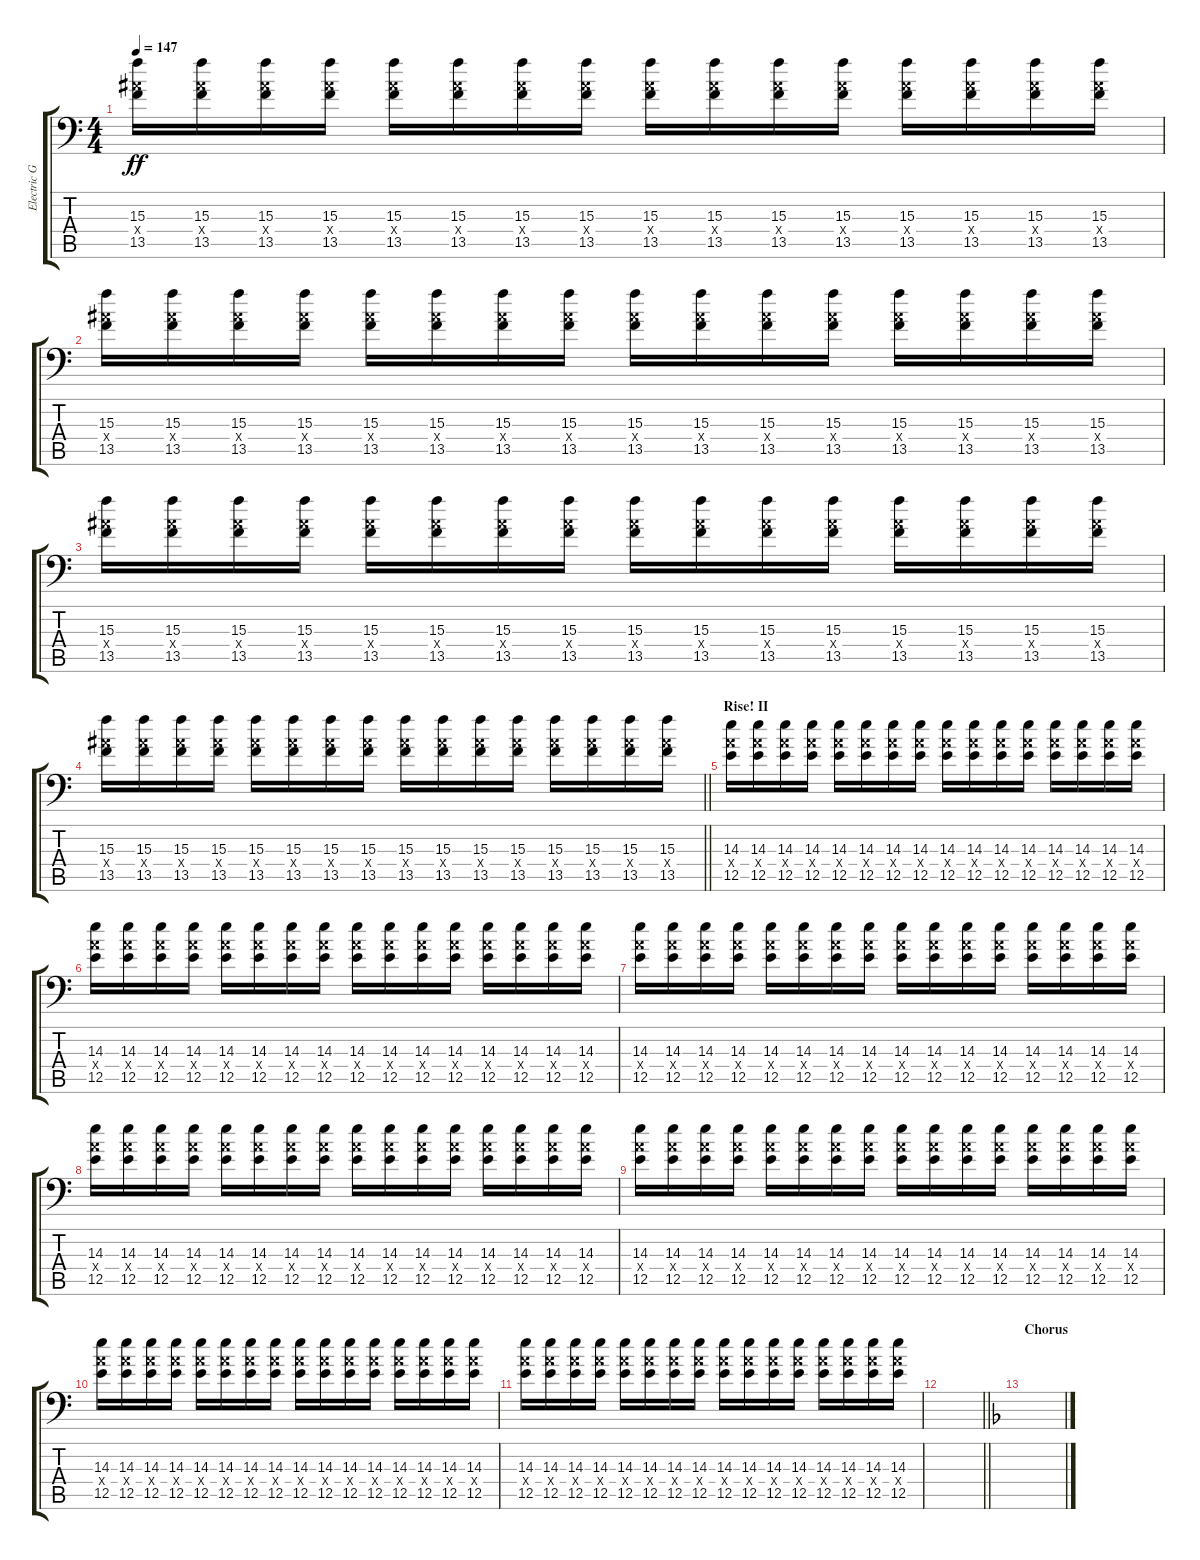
\track ("Electric Guitar 4" "Electric G") {instrument electricguitarjazz}
\staff {score tabs}
\tuning (A3 Gb3 D3 A2 E2 A1) {hide}
\ts (4 4)
\tempo 147
\clef f4
\ks aminor
(15.3 13.4{x} 13.5).16{dy ff} (15.3 13.4{x} 13.5).16 (15.3 13.4{x} 13.5).16 (15.3 13.4{x} 13.5).16 (15.3 13.4{x} 13.5).16 (15.3 13.4{x} 13.5).16 (15.3 13.4{x} 13.5).16 (15.3 13.4{x} 13.5).16 (15.3 13.4{x} 13.5).16 (15.3 13.4{x} 13.5).16 (15.3 13.4{x} 13.5).16 (15.3 13.4{x} 13.5).16 (15.3 13.4{x} 13.5).16 (15.3 13.4{x} 13.5).16 (15.3 13.4{x} 13.5).16 (15.3 13.4{x} 13.5).16 |
(15.3 13.4{x} 13.5).16 (15.3 13.4{x} 13.5).16 (15.3 13.4{x} 13.5).16 (15.3 13.4{x} 13.5).16 (15.3 13.4{x} 13.5).16 (15.3 13.4{x} 13.5).16 (15.3 13.4{x} 13.5).16 (15.3 13.4{x} 13.5).16 (15.3 13.4{x} 13.5).16 (15.3 13.4{x} 13.5).16 (15.3 13.4{x} 13.5).16 (15.3 13.4{x} 13.5).16 (15.3 13.4{x} 13.5).16 (15.3 13.4{x} 13.5).16 (15.3 13.4{x} 13.5).16 (15.3 13.4{x} 13.5).16 |
(15.3 13.4{x} 13.5).16 (15.3 13.4{x} 13.5).16 (15.3 13.4{x} 13.5).16 (15.3 13.4{x} 13.5).16 (15.3 13.4{x} 13.5).16 (15.3 13.4{x} 13.5).16 (15.3 13.4{x} 13.5).16 (15.3 13.4{x} 13.5).16 (15.3 13.4{x} 13.5).16 (15.3 13.4{x} 13.5).16 (15.3 13.4{x} 13.5).16 (15.3 13.4{x} 13.5).16 (15.3 13.4{x} 13.5).16 (15.3 13.4{x} 13.5).16 (15.3 13.4{x} 13.5).16 (15.3 13.4{x} 13.5).16 |
\barLineRight lightlight
(15.3 13.4{x} 13.5).16 (15.3 13.4{x} 13.5).16 (15.3 13.4{x} 13.5).16 (15.3 13.4{x} 13.5).16 (15.3 13.4{x} 13.5).16 (15.3 13.4{x} 13.5).16 (15.3 13.4{x} 13.5).16 (15.3 13.4{x} 13.5).16 (15.3 13.4{x} 13.5).16 (15.3 13.4{x} 13.5).16 (15.3 13.4{x} 13.5).16 (15.3 13.4{x} 13.5).16 (15.3 13.4{x} 13.5).16 (15.3 13.4{x} 13.5).16 (15.3 13.4{x} 13.5).16 (15.3 13.4{x} 13.5).16 |
\section ("" "Rise! II")
(14.3 12.4{x} 12.5).16 (14.3 12.4{x} 12.5).16 (14.3 12.4{x} 12.5).16 (14.3 12.4{x} 12.5).16 (14.3 12.4{x} 12.5).16 (14.3 12.4{x} 12.5).16 (14.3 12.4{x} 12.5).16 (14.3 12.4{x} 12.5).16 (14.3 12.4{x} 12.5).16 (14.3 12.4{x} 12.5).16 (14.3 12.4{x} 12.5).16 (14.3 12.4{x} 12.5).16 (14.3 12.4{x} 12.5).16 (14.3 12.4{x} 12.5).16 (14.3 12.4{x} 12.5).16 (14.3 12.4{x} 12.5).16 |
(14.3 12.4{x} 12.5).16 (14.3 12.4{x} 12.5).16 (14.3 12.4{x} 12.5).16 (14.3 12.4{x} 12.5).16 (14.3 12.4{x} 12.5).16 (14.3 12.4{x} 12.5).16 (14.3 12.4{x} 12.5).16 (14.3 12.4{x} 12.5).16 (14.3 12.4{x} 12.5).16 (14.3 12.4{x} 12.5).16 (14.3 12.4{x} 12.5).16 (14.3 12.4{x} 12.5).16 (14.3 12.4{x} 12.5).16 (14.3 12.4{x} 12.5).16 (14.3 12.4{x} 12.5).16 (14.3 12.4{x} 12.5).16 |
(14.3 12.4{x} 12.5).16 (14.3 12.4{x} 12.5).16 (14.3 12.4{x} 12.5).16 (14.3 12.4{x} 12.5).16 (14.3 12.4{x} 12.5).16 (14.3 12.4{x} 12.5).16 (14.3 12.4{x} 12.5).16 (14.3 12.4{x} 12.5).16 (14.3 12.4{x} 12.5).16 (14.3 12.4{x} 12.5).16 (14.3 12.4{x} 12.5).16 (14.3 12.4{x} 12.5).16 (14.3 12.4{x} 12.5).16 (14.3 12.4{x} 12.5).16 (14.3 12.4{x} 12.5).16 (14.3 12.4{x} 12.5).16 |
(14.3 12.4{x} 12.5).16 (14.3 12.4{x} 12.5).16 (14.3 12.4{x} 12.5).16 (14.3 12.4{x} 12.5).16 (14.3 12.4{x} 12.5).16 (14.3 12.4{x} 12.5).16 (14.3 12.4{x} 12.5).16 (14.3 12.4{x} 12.5).16 (14.3 12.4{x} 12.5).16 (14.3 12.4{x} 12.5).16 (14.3 12.4{x} 12.5).16 (14.3 12.4{x} 12.5).16 (14.3 12.4{x} 12.5).16 (14.3 12.4{x} 12.5).16 (14.3 12.4{x} 12.5).16 (14.3 12.4{x} 12.5).16 |
(14.3 12.4{x} 12.5).16 (14.3 12.4{x} 12.5).16 (14.3 12.4{x} 12.5).16 (14.3 12.4{x} 12.5).16 (14.3 12.4{x} 12.5).16 (14.3 12.4{x} 12.5).16 (14.3 12.4{x} 12.5).16 (14.3 12.4{x} 12.5).16 (14.3 12.4{x} 12.5).16 (14.3 12.4{x} 12.5).16 (14.3 12.4{x} 12.5).16 (14.3 12.4{x} 12.5).16 (14.3 12.4{x} 12.5).16 (14.3 12.4{x} 12.5).16 (14.3 12.4{x} 12.5).16 (14.3 12.4{x} 12.5).16 |
(14.3 12.4{x} 12.5).16 (14.3 12.4{x} 12.5).16 (14.3 12.4{x} 12.5).16 (14.3 12.4{x} 12.5).16 (14.3 12.4{x} 12.5).16 (14.3 12.4{x} 12.5).16 (14.3 12.4{x} 12.5).16 (14.3 12.4{x} 12.5).16 (14.3 12.4{x} 12.5).16 (14.3 12.4{x} 12.5).16 (14.3 12.4{x} 12.5).16 (14.3 12.4{x} 12.5).16 (14.3 12.4{x} 12.5).16 (14.3 12.4{x} 12.5).16 (14.3 12.4{x} 12.5).16 (14.3 12.4{x} 12.5).16 |
(14.3 12.4{x} 12.5).16 (14.3 12.4{x} 12.5).16 (14.3 12.4{x} 12.5).16 (14.3 12.4{x} 12.5).16 (14.3 12.4{x} 12.5).16 (14.3 12.4{x} 12.5).16 (14.3 12.4{x} 12.5).16 (14.3 12.4{x} 12.5).16 (14.3 12.4{x} 12.5).16 (14.3 12.4{x} 12.5).16 (14.3 12.4{x} 12.5).16 (14.3 12.4{x} 12.5).16 (14.3 12.4{x} 12.5).16 (14.3 12.4{x} 12.5).16 (14.3 12.4{x} 12.5).16 (14.3 12.4{x} 12.5).16 |
\barLineRight lightlight
|
\section ("" "Chorus")
\ks dminor
